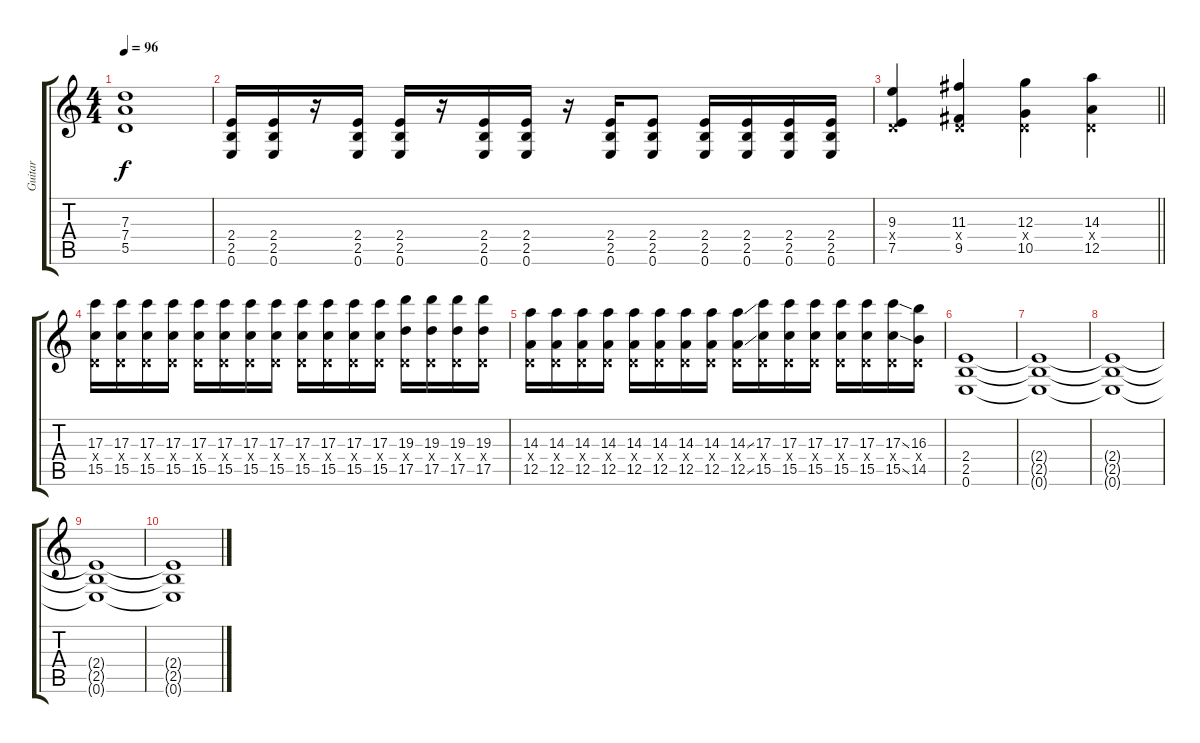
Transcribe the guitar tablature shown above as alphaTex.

\track ("Guitar" "Guitar") {instrument distortionguitar}
\staff {score tabs}
\tuning (E4 B3 G3 D3 A2 E2) {hide}
\ts (4 4)
\tempo 96
\clef g2
\ks c
(7.3 7.4 5.5).1{dy f} |
(2.4 2.5 0.6).16 (2.4 2.5 0.6).16 r.16 (2.4 2.5 0.6).16 (2.4 2.5 0.6).16 r.16 (2.4 2.5 0.6).16 (2.4 2.5 0.6).16 r.16 (2.4 2.5 0.6).16 (2.4 2.5 0.6).8 (2.4 2.5 0.6).16 (2.4 2.5 0.6).16 (2.4 2.5 0.6).16 (2.4 2.5 0.6).16 |
\barLineRight lightlight
(9.3 0.4{x} 7.5).4 (11.3 0.4{x} 9.5).4 (12.3 0.4{x} 10.5).4 (14.3 0.4{x} 12.5).4 |
(17.3 0.4{x} 15.5).16 (17.3 0.4{x} 15.5).16 (17.3 0.4{x} 15.5).16 (17.3 0.4{x} 15.5).16 (17.3 0.4{x} 15.5).16 (17.3 0.4{x} 15.5).16 (17.3 0.4{x} 15.5).16 (17.3 0.4{x} 15.5).16 (17.3 0.4{x} 15.5).16 (17.3 0.4{x} 15.5).16 (17.3 0.4{x} 15.5).16 (17.3 0.4{x} 15.5).16 (19.3 0.4{x} 17.5).16 (19.3 0.4{x} 17.5).16 (19.3 0.4{x} 17.5).16 (19.3 0.4{x} 17.5).16 |
(14.3 0.4{x} 12.5).16 (14.3 0.4{x} 12.5).16 (14.3 0.4{x} 12.5).16 (14.3 0.4{x} 12.5).16 (14.3 0.4{x} 12.5).16 (14.3 0.4{x} 12.5).16 (14.3 0.4{x} 12.5).16 (14.3 0.4{x} 12.5).16 (14.3{ss} 0.4{x} 12.5{ss}).16 (17.3 0.4{x} 15.5).16 (17.3 0.4{x} 15.5).16 (17.3 0.4{x} 15.5).16 (17.3 0.4{x} 15.5).16 (17.3 0.4{x} 15.5).16 (17.3{ss} 0.4{x} 15.5{ss}).16 (16.3 0.4{x} 14.5).16 |
(2.4 2.5 0.6).1{volume 9} |
(2.4{t} 2.5{t} 0.6{t}).1 |
(2.4{t} 2.5{t} 0.6{t}).1{volume 0} |
(2.4{t} 2.5{t} 0.6{t}).1 |
(2.4{t} 2.5{t} 0.6{t}).1
